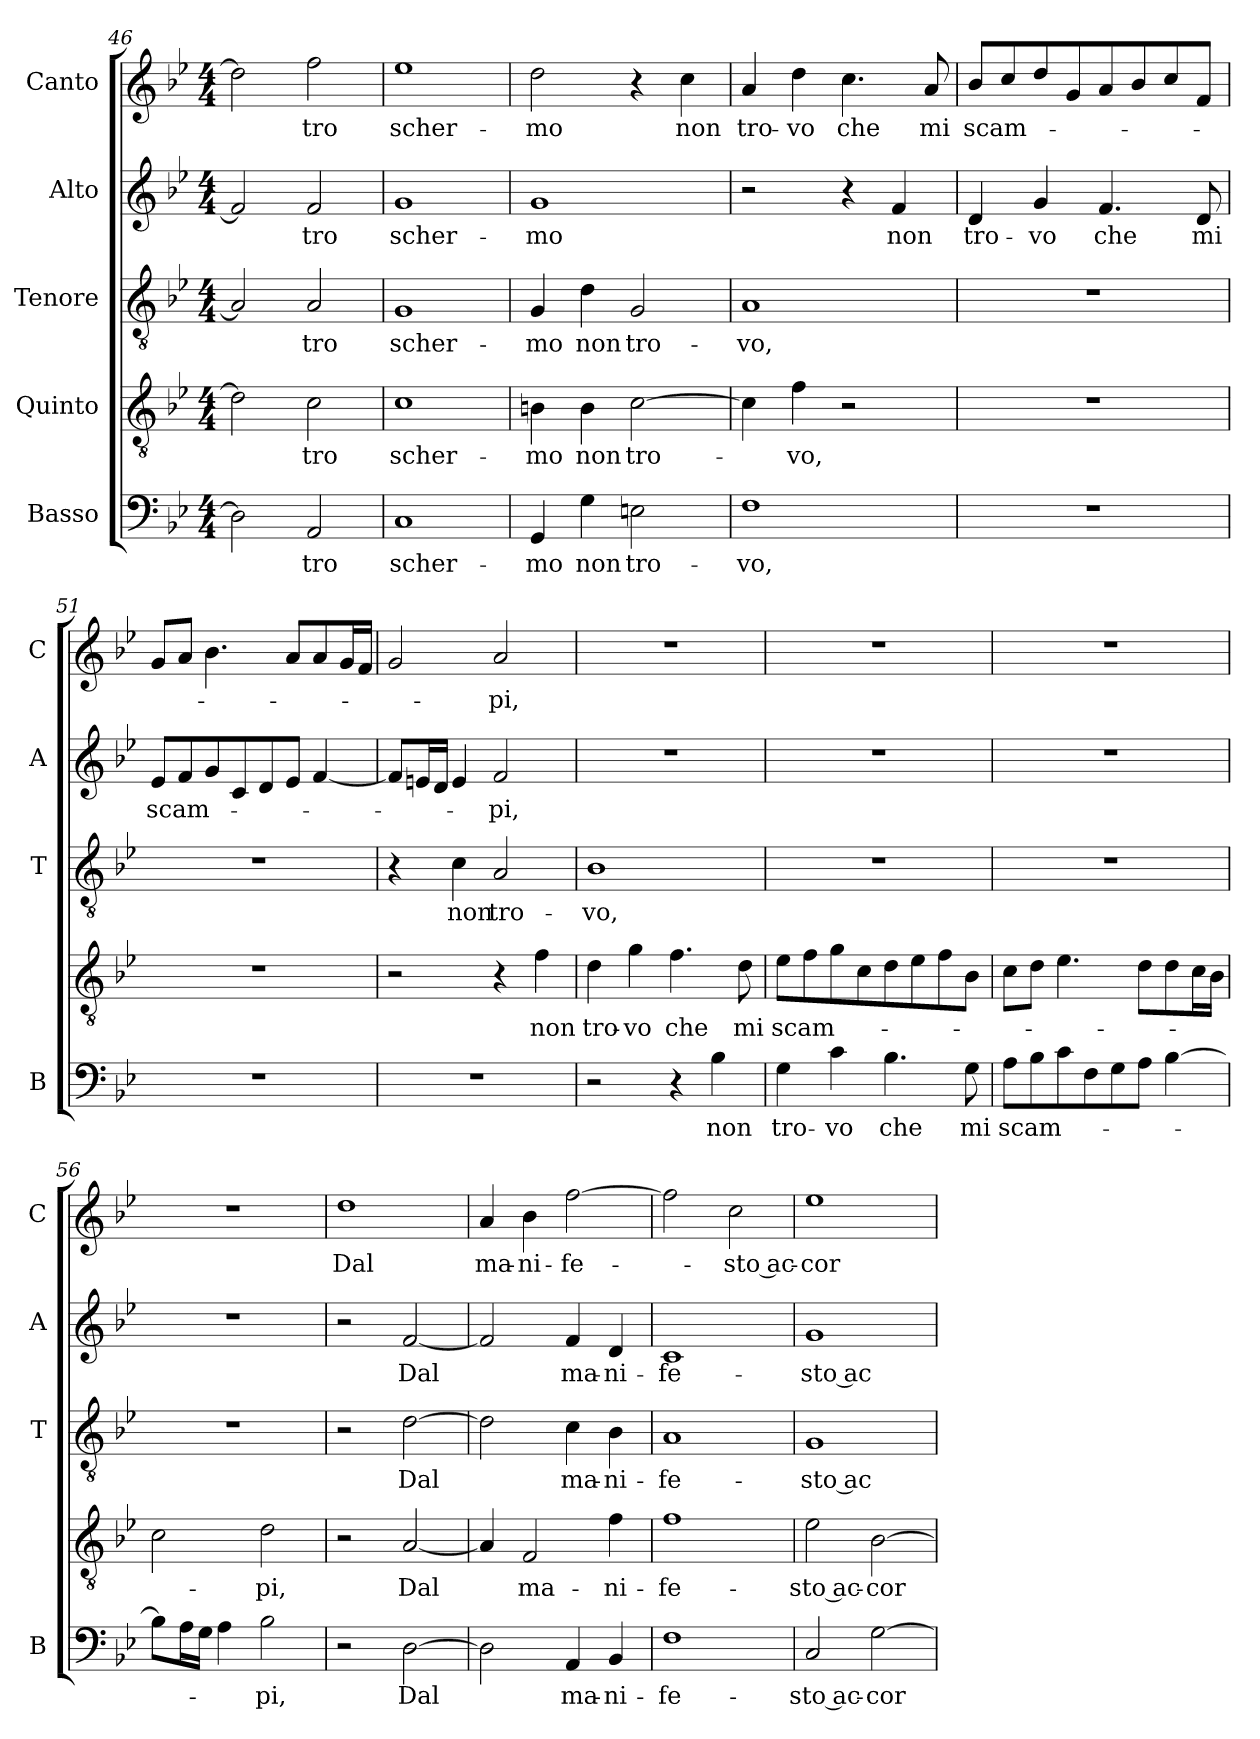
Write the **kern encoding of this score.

**kern	**text	**kern	**text	**kern	**text	**kern	**text	**kern	**text
*part5	*part5	*part4	*part4	*part3	*part3	*part2	*part2	*part1	*part1
*staff5	*staff5	*staff4	*staff4	*staff3	*staff3	*staff2	*staff2	*staff1	*staff1
*I"Basso	*	*I"Quinto	*	*I"Tenore	*	*I"Alto	*	*I"Canto	*
*I'B	*	*	*	*I'T	*	*I'A	*	*I'C	*
!!LO:PB:g=z
*clefF4	*	*clefGv2	*	*clefGv2	*	*clefG2	*	*clefG2	*
*k[b-e-]	*	*k[b-e-]	*	*k[b-e-]	*	*k[b-e-]	*	*k[b-e-]	*
*B-:	*	*B-:	*	*B-:	*	*B-:	*	*B-:	*
*M4/4	*	*M4/4	*	*M4/4	*	*M4/4	*	*M4/4	*
=46	=46	=46	=46	=46	=46	=46	=46	=46	=46
2D\]	.	2d\]	.	2A/]	.	2f/]	.	2dd\]	.
!	!LO:LY:b	!	!LO:LY:b	!	!LO:LY:b	!	!LO:LY:b	!	!LO:LY:b
2AA/	-tro	2c\	-tro	2A/	-tro	2f/	-tro	2ff\	-tro
=47	=47	=47	=47	=47	=47	=47	=47	=47	=47
!	!LO:LY:b	!	!LO:LY:b	!	!LO:LY:b	!	!LO:LY:b	!	!LO:LY:b
1C	scher-	1c	scher-	1G	scher-	1g	scher-	1ee-	scher-
=48	=48	=48	=48	=48	=48	=48	=48	=48	=48
!	!LO:LY:b	!	!LO:LY:b	!	!LO:LY:b	!	!LO:LY:b	!	!LO:LY:b
4GG/	-mo	4Bn\	-mo	4G/	-mo	1g	-mo	2dd\	-mo
!	!LO:LY:b	!	!LO:LY:b	!	!LO:LY:b	!	!	!	!
4G\	non	4B\	non	4d\	non	.	.	.	.
!	!LO:LY:b	!	!LO:LY:b	!	!LO:LY:b	!	!	!	!
2En\	tro-	[2c\	tro-	2G/	tro-	.	.	4r	.
!	!	!	!	!	!	!	!	!	!LO:LY:b
.	.	.	.	.	.	.	.	4cc\	non
=49	=49	=49	=49	=49	=49	=49	=49	=49	=49
!	!LO:LY:b	!	!	!	!LO:LY:b	!	!	!	!LO:LY:b
1F	-vo,	4c\]	.	1A	-vo,	2r	.	4a/	tro-
!	!	!	!LO:LY:b	!	!	!	!	!	!LO:LY:b
.	.	4f\	-vo,	.	.	.	.	4dd\	-vo
!	!	!	!	!	!	!	!	!	!LO:LY:b
.	.	2r	.	.	.	4r	.	4.cc\	che
!	!	!	!	!	!	!	!LO:LY:b	!	!
.	.	.	.	.	.	4f/	non	.	.
!	!	!	!	!	!	!	!	!	!LO:LY:b
.	.	.	.	.	.	.	.	8a/	mi
=50	=50	=50	=50	=50	=50	=50	=50	=50	=50
!	!	!	!	!	!	!	!LO:LY:b	!	!LO:LY:b
1r	.	1r	.	1r	.	4d/	tro-	8b-/L	scam-
.	.	.	.	.	.	.	.	8cc/	.
!	!	!	!	!	!	!	!LO:LY:b	!	!
.	.	.	.	.	.	4g/	-vo	8dd/	.
.	.	.	.	.	.	.	.	8g/	.
!	!	!	!	!	!	!	!LO:LY:b	!	!
.	.	.	.	.	.	4.f/	che	8a/	.
.	.	.	.	.	.	.	.	8b-/	.
.	.	.	.	.	.	.	.	8cc/	.
!	!	!	!	!	!	!	!LO:LY:b	!	!
.	.	.	.	.	.	8d/	mi	8f/J	.
=51	=51	=51	=51	=51	=51	=51	=51	=51	=51
!	!	!	!	!	!	!	!LO:LY:b	!	!
1r	.	1r	.	1r	.	8e-/L	scam-	8g/L	.
.	.	.	.	.	.	8f/	.	8a/J	.
.	.	.	.	.	.	8g/	.	4.b-\	.
.	.	.	.	.	.	8c/	.	.	.
.	.	.	.	.	.	8d/	.	.	.
.	.	.	.	.	.	8e-/J	.	8a/L	.
.	.	.	.	.	.	[4f/	.	8a/	.
.	.	.	.	.	.	.	.	16g/L	.
.	.	.	.	.	.	.	.	16f/JJ	.
=52	=52	=52	=52	=52	=52	=52	=52	=52	=52
1r	.	2r	.	4r	.	8f/L]	.	2g/	.
.	.	.	.	.	.	16en/L	.	.	.
.	.	.	.	.	.	16d/JJ	.	.	.
!	!	!	!	!	!LO:LY:b	!	!	!	!
.	.	.	.	4c\	non	4e/	.	.	.
!	!	!	!	!	!LO:LY:b	!	!LO:LY:b	!	!LO:LY:b
.	.	4r	.	2A/	tro-	2f/	-pi,	2a/	-pi,
!	!	!	!LO:LY:b	!	!	!	!	!	!
.	.	4f\	non	.	.	.	.	.	.
=53	=53	=53	=53	=53	=53	=53	=53	=53	=53
!	!	!	!LO:LY:b	!	!LO:LY:b	!	!	!	!
2r	.	4d\	tro-	1B-	-vo,	1r	.	1r	.
!	!	!	!LO:LY:b	!	!	!	!	!	!
.	.	4g\	-vo	.	.	.	.	.	.
!	!	!	!LO:LY:b	!	!	!	!	!	!
4r	.	4.f\	che	.	.	.	.	.	.
!	!LO:LY:b	!	!	!	!	!	!	!	!
4B-\	non	.	.	.	.	.	.	.	.
!	!	!	!LO:LY:b	!	!	!	!	!	!
.	.	8d\	mi	.	.	.	.	.	.
!!LO:LB:g=z
=54	=54	=54	=54	=54	=54	=54	=54	=54	=54
!	!LO:LY:b	!	!LO:LY:b	!	!	!	!	!	!
4G\	tro-	8e-\L	scam-	1r	.	1r	.	1r	.
.	.	8f\	.	.	.	.	.	.	.
!	!LO:LY:b	!	!	!	!	!	!	!	!
4c\	-vo	8g\	.	.	.	.	.	.	.
.	.	8c\	.	.	.	.	.	.	.
!	!LO:LY:b	!	!	!	!	!	!	!	!
4.B-\	che	8d\	.	.	.	.	.	.	.
.	.	8e-\	.	.	.	.	.	.	.
.	.	8f\	.	.	.	.	.	.	.
!	!LO:LY:b	!	!	!	!	!	!	!	!
8G\	mi	8B-\J	.	.	.	.	.	.	.
=55	=55	=55	=55	=55	=55	=55	=55	=55	=55
!	!LO:LY:b	!	!	!	!	!	!	!	!
8A\L	scam-	8c\L	.	1r	.	1r	.	1r	.
8B-\	.	8d\J	.	.	.	.	.	.	.
8c\	.	4.e-\	.	.	.	.	.	.	.
8F\	.	.	.	.	.	.	.	.	.
8G\	.	.	.	.	.	.	.	.	.
8A\J	.	8d\L	.	.	.	.	.	.	.
[4B-\	.	8d\	.	.	.	.	.	.	.
.	.	16c\L	.	.	.	.	.	.	.
.	.	16B-\JJ	.	.	.	.	.	.	.
=56	=56	=56	=56	=56	=56	=56	=56	=56	=56
8B-\L]	.	2c\	.	1r	.	1r	.	1r	.
16A\L	.	.	.	.	.	.	.	.	.
16G\JJ	.	.	.	.	.	.	.	.	.
4A\	.	.	.	.	.	.	.	.	.
!	!LO:LY:b	!	!LO:LY:b	!	!	!	!	!	!
2B-\	-pi,	2d\	-pi,	.	.	.	.	.	.
=57	=57	=57	=57	=57	=57	=57	=57	=57	=57
!	!	!	!	!	!	!	!	!	!LO:LY:b
2r	.	2r	.	2r	.	2r	.	1dd	Dal
!	!LO:LY:b	!	!LO:LY:b	!	!LO:LY:b	!	!LO:LY:b	!	!
[2D\	Dal	[2A/	Dal	[2d\	Dal	[2f/	Dal	.	.
=58	=58	=58	=58	=58	=58	=58	=58	=58	=58
!	!	!	!	!	!	!	!	!	!LO:LY:b
2D\]	.	4A/]	.	2d\]	.	2f/]	.	4a/	ma-
!	!	!	!LO:LY:b	!	!	!	!	!	!LO:LY:b
.	.	2F/	ma-	.	.	.	.	4b-\	-ni-
!	!LO:LY:b	!	!	!	!LO:LY:b	!	!LO:LY:b	!	!LO:LY:b
4AA/	ma-	.	.	4c\	ma-	4f/	ma-	[2ff\	-fe-
!	!LO:LY:b	!	!LO:LY:b	!	!LO:LY:b	!	!LO:LY:b	!	!
4BB-/	-ni-	4f\	-ni-	4B-\	-ni-	4d/	-ni-	.	.
=59	=59	=59	=59	=59	=59	=59	=59	=59	=59
!	!LO:LY:b	!	!LO:LY:b	!	!LO:LY:b	!	!LO:LY:b	!	!
1F	-fe-	1f	-fe-	1A	-fe-	1c	-fe-	2ff\]	.
!	!	!	!	!	!	!	!	!	!LO:LY:b
.	.	.	.	.	.	.	.	2cc\	-sto ac-
=60	=60	=60	=60	=60	=60	=60	=60	=60	=60
!	!LO:LY:b	!	!LO:LY:b	!	!LO:LY:b	!	!LO:LY:b	!	!LO:LY:b
2C/	-sto ac-	2e-\	-sto ac-	1G	-sto ac-	1g	-sto ac-	1ee-	-cor-
!	!LO:LY:b	!	!LO:LY:b	!	!	!	!	!	!
[2G\	-cor-	[2B-\	-cor-	.	.	.	.	.	.
=	=	=	=	=	=	=	=	=	=
*-	*-	*-	*-	*-	*-	*-	*-	*-	*-
